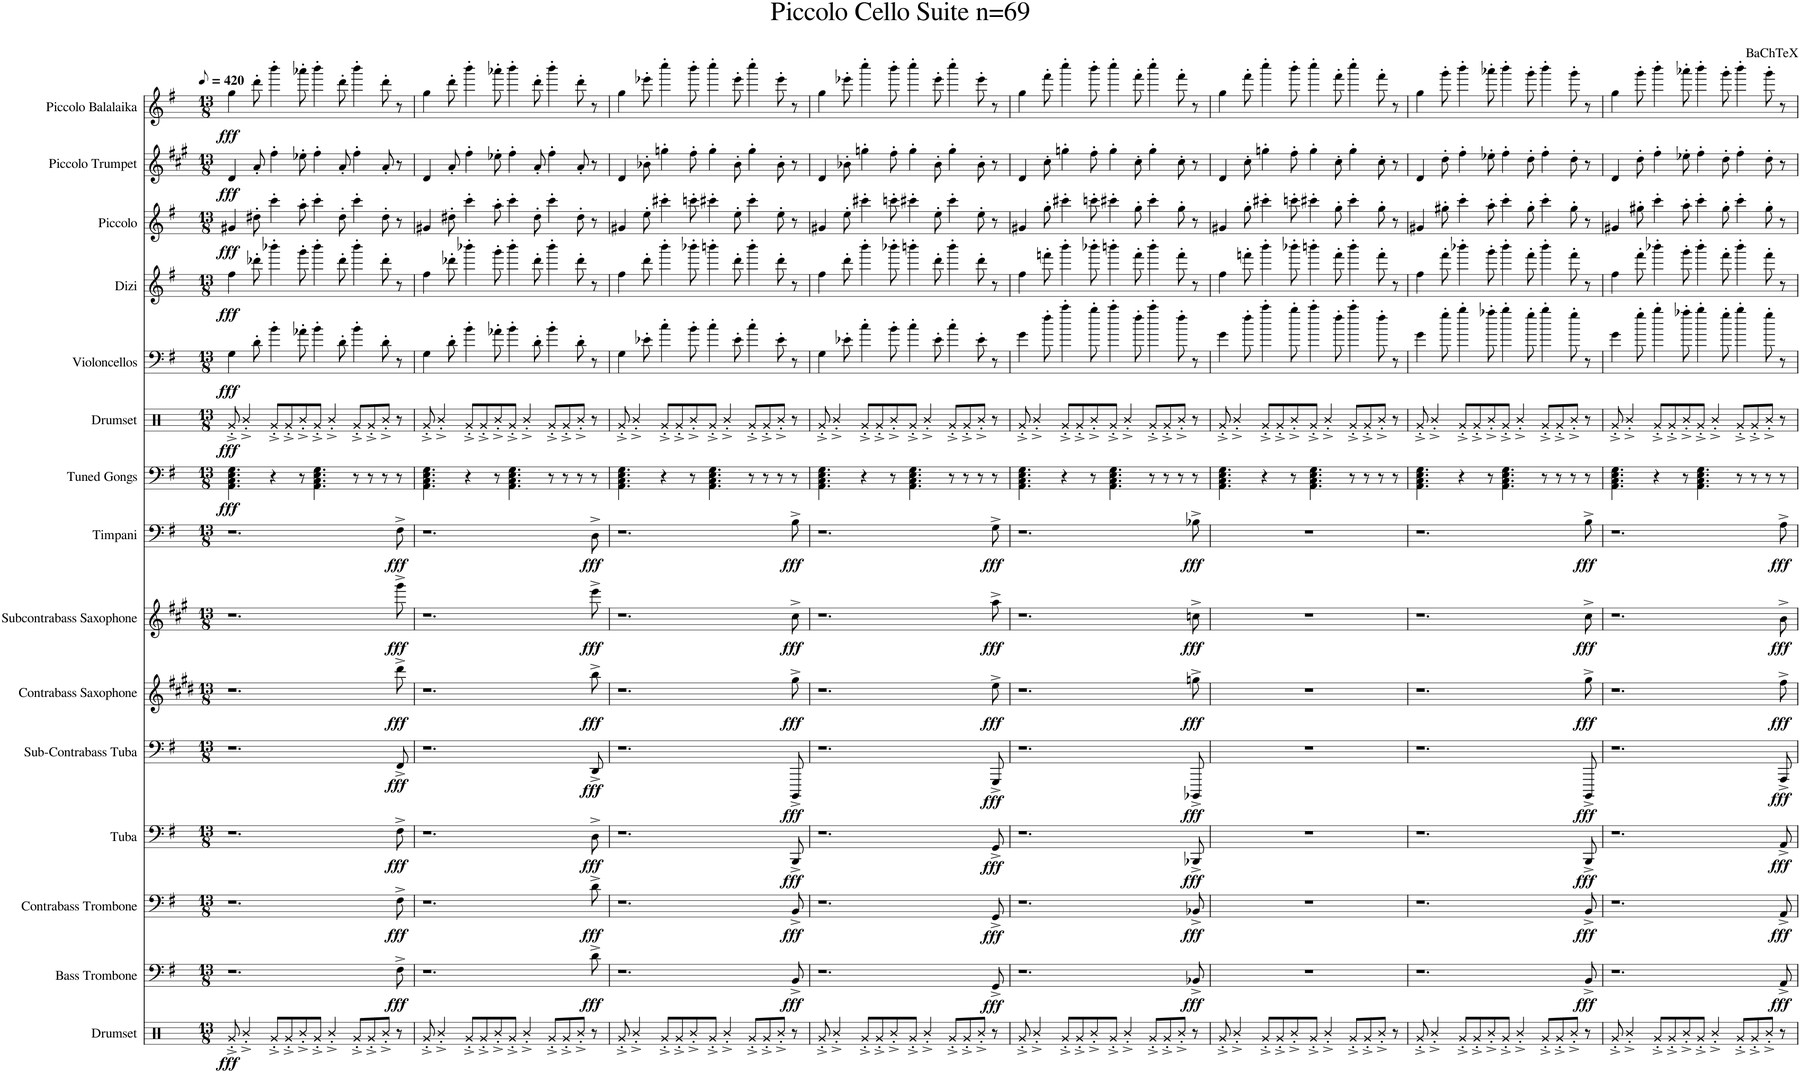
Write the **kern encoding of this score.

**kern	**dynam	**kern	**dynam	**kern	**dynam	**kern	**dynam	**kern	**dynam	**kern	**dynam	**kern	**dynam	**kern	**dynam	**kern	**dynam	**kern	**dynam	**kern	**dynam	**kern	**dynam	**kern	**dynam	**kern	**dynam	**kern	**dynam
*part15	*part15	*part14	*part14	*part13	*part13	*part12	*part12	*part11	*part11	*part10	*part10	*part9	*part9	*part8	*part8	*part7	*part7	*part6	*part6	*part5	*part5	*part4	*part4	*part3	*part3	*part2	*part2	*part1	*part1
*staff15	*staff15	*staff14	*staff14	*staff13	*staff13	*staff12	*staff12	*staff11	*staff11	*staff10	*staff10	*staff9	*staff9	*staff8	*staff8	*staff7	*staff7	*staff6	*staff6	*staff5	*staff5	*staff4	*staff4	*staff3	*staff3	*staff2	*staff2	*staff1	*staff1
*I"Drumset	*	*I"Bass Trombone	*	*I"Contrabass Trombone	*	*I"Tuba	*	*I"Sub-Contrabass Tuba	*	*I"Contrabass Saxophone	*	*I"Subcontrabass Saxophone	*	*I"Timpani	*	*I"Tuned Gongs	*	*I"Drumset	*	*I"Violoncellos	*	*I"Dizi	*	*I"Piccolo	*	*I"Piccolo Trumpet	*	*I"Piccolo Balalaika	*
*I'D. Set	*	*I'B. Tbn.	*	*I'Cb. Tbn.	*	*I'Tba.	*	*I'SCb. Tb.	*	*I'Cb. Sax.	*	*I'Scb. Sax.	*	*I'Timp.	*	*I'Td. Gon.	*	*I'D. Set	*	*I'Vcs.	*	*I'Di.	*	*I'Picc.	*	*I'P. Tpt.	*	*I'Pic. Bal.	*
*clefX	*	*clefF4	*	*clefF4	*	*clefF4	*	*clefF4	*	*clefG2	*	*clefG2	*	*clefF4	*	*clefF4	*	*clefX	*	*clefF4	*	*clefG2	*	*clefG2	*	*clefG2	*	*clefG2	*
*	*	*	*	*	*	*	*	*	*	*Trd19c33	*	*Trd22c38	*	*	*	*	*	*	*	*	*	*Trd-7c-12	*	*Trd-7c-12	*	*Trd-6c-10	*	*	*
*k[]	*	*k[f#]	*	*k[f#]	*	*k[f#]	*	*k[f#]	*	*k[f#c#g#d#]	*	*k[f#c#g#]	*	*k[f#]	*	*k[f#]	*	*k[]	*	*k[f#]	*	*k[f#]	*	*k[f#]	*	*k[f#c#g#]	*	*k[f#]	*
*M13/8	*	*M13/8	*	*M13/8	*	*M13/8	*	*M13/8	*	*M13/8	*	*M13/8	*	*M13/8	*	*M13/8	*	*M13/8	*	*M13/8	*	*M13/8	*	*M13/8	*	*M13/8	*	*M13/8	*
*MM210	*	*MM210	*	*MM210	*	*MM210	*	*MM210	*	*MM210	*	*MM210	*	*MM210	*	*MM210	*	*MM210	*	*MM210	*	*MM210	*	*MM210	*	*MM210	*	*MM210	*
=1	=1	=1	=1	=1	=1	=1	=1	=1	=1	=1	=1	=1	=1	=1	=1	=1	=1	=1	=1	=1	=1	=1	=1	=1	=1	=1	=1	=1	=1
!	!LO:DY:b	!	!	!	!	!	!	!	!	!	!	!	!	!	!	!	!LO:DY:b	!	!LO:DY:b	!	!LO:DY:b	!	!LO:DY:b	!	!LO:DY:b	!	!LO:DY:b	!	!LO:DY:b
8Rg'^/	fff	1.r	.	1.r	.	1.r	.	1.r	.	1.r	.	1.r	.	1.r	.	4.AA\ 4.C\ 4.E\ 4.G\	fff	8Rg'^/	fff	4G\	fff	4ff#\	fff	4g#X/	fff	4d/	fff	4gg\	fff
4R'^/	.	.	.	.	.	.	.	.	.	.	.	.	.	.	.	.	.	4R'^/	.	.	.	.	.	.	.	.	.	.	.
.	.	.	.	.	.	.	.	.	.	.	.	.	.	.	.	.	.	.	.	8d'\	.	8ddd-X'\	.	8dd#X'\	.	8a'/	.	8ddd'\	.
8Rg'^/L	.	.	.	.	.	.	.	.	.	.	.	.	.	.	.	4r	.	8Rg'^/L	.	4b'\	.	4bbb-X'\	.	4ccc'\	.	4ff#'\	.	4bbb'\	.
8Rg'^/	.	.	.	.	.	.	.	.	.	.	.	.	.	.	.	.	.	8Rg'^/	.	.	.	.	.	.	.	.	.	.	.
8R'^/	.	.	.	.	.	.	.	.	.	.	.	.	.	.	.	8r	.	8R'^/	.	8a-X'\	.	8ggg'\	.	8aa'\	.	8ee-X'\	.	8aaa-X'\	.
8Rg'^/J	.	.	.	.	.	.	.	.	.	.	.	.	.	.	.	4.AA\ 4.C\ 4.E\ 4.G\	.	8Rg'^/J	.	4b'\	.	4bbb-'\	.	4ccc'\	.	4ff#'\	.	4bbb'\	.
4R'^/	.	.	.	.	.	.	.	.	.	.	.	.	.	.	.	.	.	4R'^/	.	.	.	.	.	.	.	.	.	.	.
.	.	.	.	.	.	.	.	.	.	.	.	.	.	.	.	.	.	.	.	8d'\	.	8ddd-'\	.	8dd#'\	.	8a'/	.	8ddd'\	.
8Rg'^/L	.	.	.	.	.	.	.	.	.	.	.	.	.	.	.	8r	.	8Rg'^/L	.	4b'\	.	4bbb-'\	.	4ccc'\	.	4ff#'\	.	4bbb'\	.
8Rg'^/	.	.	.	.	.	.	.	.	.	.	.	.	.	.	.	8r	.	8Rg'^/	.	.	.	.	.	.	.	.	.	.	.
8R'^/J	.	.	.	.	.	.	.	.	.	.	.	.	.	.	.	8r	.	8R'^/J	.	8d'\	.	8ddd-'\	.	8dd#'\	.	8a'/	.	8ddd'\	.
!	!	!	!LO:DY:b	!	!LO:DY:b	!	!LO:DY:b	!	!LO:DY:b	!	!LO:DY:b	!	!LO:DY:b	!	!LO:DY:b	!	!	!	!	!	!	!	!	!	!	!	!	!	!
8r	.	8F#^\	fff	8F#^\	fff	8F#^\	fff	8FF#^/	fff	8ddd#^\	fff	8ggg#^\	fff	8F#^\	fff	8r	.	8r	.	8r	.	8r	.	8r	.	8r	.	8r	.
=2	=2	=2	=2	=2	=2	=2	=2	=2	=2	=2	=2	=2	=2	=2	=2	=2	=2	=2	=2	=2	=2	=2	=2	=2	=2	=2	=2	=2	=2
8Rg'^/	.	1.r	.	1.r	.	1.r	.	1.r	.	1.r	.	1.r	.	1.r	.	4.AA\ 4.C\ 4.E\ 4.G\	.	8Rg'^/	.	4G\	.	4ff#\	.	4g#X/	.	4d/	.	4gg\	.
4R'^/	.	.	.	.	.	.	.	.	.	.	.	.	.	.	.	.	.	4R'^/	.	.	.	.	.	.	.	.	.	.	.
.	.	.	.	.	.	.	.	.	.	.	.	.	.	.	.	.	.	.	.	8d'\	.	8ddd-X'\	.	8dd#X'\	.	8a'/	.	8ddd'\	.
8Rg'^/L	.	.	.	.	.	.	.	.	.	.	.	.	.	.	.	4r	.	8Rg'^/L	.	4b'\	.	4bbb-X'\	.	4ccc'\	.	4ff#'\	.	4bbb'\	.
8Rg'^/	.	.	.	.	.	.	.	.	.	.	.	.	.	.	.	.	.	8Rg'^/	.	.	.	.	.	.	.	.	.	.	.
8R'^/	.	.	.	.	.	.	.	.	.	.	.	.	.	.	.	8r	.	8R'^/	.	8a-X'\	.	8ggg'\	.	8aa'\	.	8ee-X'\	.	8aaa-X'\	.
8Rg'^/J	.	.	.	.	.	.	.	.	.	.	.	.	.	.	.	4.AA\ 4.C\ 4.E\ 4.G\	.	8Rg'^/J	.	4b'\	.	4bbb-'\	.	4ccc'\	.	4ff#'\	.	4bbb'\	.
4R'^/	.	.	.	.	.	.	.	.	.	.	.	.	.	.	.	.	.	4R'^/	.	.	.	.	.	.	.	.	.	.	.
.	.	.	.	.	.	.	.	.	.	.	.	.	.	.	.	.	.	.	.	8d'\	.	8ddd-'\	.	8dd#'\	.	8a'/	.	8ddd'\	.
8Rg'^/L	.	.	.	.	.	.	.	.	.	.	.	.	.	.	.	8r	.	8Rg'^/L	.	4b'\	.	4bbb-'\	.	4ccc'\	.	4ff#'\	.	4bbb'\	.
8Rg'^/	.	.	.	.	.	.	.	.	.	.	.	.	.	.	.	8r	.	8Rg'^/	.	.	.	.	.	.	.	.	.	.	.
8R'^/J	.	.	.	.	.	.	.	.	.	.	.	.	.	.	.	8r	.	8R'^/J	.	8d'\	.	8ddd-'\	.	8dd#'\	.	8a'/	.	8ddd'\	.
!	!	!	!LO:DY:b	!	!LO:DY:b	!	!LO:DY:b	!	!LO:DY:b	!	!LO:DY:b	!	!LO:DY:b	!	!LO:DY:b	!	!	!	!	!	!	!	!	!	!	!	!	!	!
8r	.	8d^\	fff	8d^\	fff	8D^\	fff	8DD^/	fff	8bb^\	fff	8eee^\	fff	8D^\	fff	8r	.	8r	.	8r	.	8r	.	8r	.	8r	.	8r	.
=3	=3	=3	=3	=3	=3	=3	=3	=3	=3	=3	=3	=3	=3	=3	=3	=3	=3	=3	=3	=3	=3	=3	=3	=3	=3	=3	=3	=3	=3
8Rg'^/	.	1.r	.	1.r	.	1.r	.	1.r	.	1.r	.	1.r	.	1.r	.	4.AA\ 4.C\ 4.E\ 4.G\	.	8Rg'^/	.	4G\	.	4ff#\	.	4g#X/	.	4d/	.	4gg\	.
4R'^/	.	.	.	.	.	.	.	.	.	.	.	.	.	.	.	.	.	4R'^/	.	.	.	.	.	.	.	.	.	.	.
.	.	.	.	.	.	.	.	.	.	.	.	.	.	.	.	.	.	.	.	8e-X'\	.	8ddd'\	.	8ee'\	.	8b-X'\	.	8eee-X'\	.
8Rg'^/L	.	.	.	.	.	.	.	.	.	.	.	.	.	.	.	4r	.	8Rg'^/L	.	4cc'\	.	4bbb'\	.	4ccc#X'\	.	4ggn'\	.	4cccc'\	.
8Rg'^/	.	.	.	.	.	.	.	.	.	.	.	.	.	.	.	.	.	8Rg'^/	.	.	.	.	.	.	.	.	.	.	.
8R'^/	.	.	.	.	.	.	.	.	.	.	.	.	.	.	.	8r	.	8R'^/	.	8b'\	.	8bbb-X'\	.	8cccn'\	.	8ff#'\	.	8bbb'\	.
8Rg'^/J	.	.	.	.	.	.	.	.	.	.	.	.	.	.	.	4.AA\ 4.C\ 4.E\ 4.G\	.	8Rg'^/J	.	4cc'\	.	4bbbn'\	.	4ccc#X'\	.	4gg'\	.	4cccc'\	.
4R'^/	.	.	.	.	.	.	.	.	.	.	.	.	.	.	.	.	.	4R'^/	.	.	.	.	.	.	.	.	.	.	.
.	.	.	.	.	.	.	.	.	.	.	.	.	.	.	.	.	.	.	.	8e-'\	.	8ddd'\	.	8ee'\	.	8b-'\	.	8eee-'\	.
8Rg'^/L	.	.	.	.	.	.	.	.	.	.	.	.	.	.	.	8r	.	8Rg'^/L	.	4cc'\	.	4bbb'\	.	4ccc#'\	.	4gg'\	.	4cccc'\	.
8Rg'^/	.	.	.	.	.	.	.	.	.	.	.	.	.	.	.	8r	.	8Rg'^/	.	.	.	.	.	.	.	.	.	.	.
8R'^/J	.	.	.	.	.	.	.	.	.	.	.	.	.	.	.	8r	.	8R'^/J	.	8e-'\	.	8ddd'\	.	8ee'\	.	8b-'\	.	8eee-'\	.
!	!	!	!LO:DY:b	!	!LO:DY:b	!	!LO:DY:b	!	!LO:DY:b	!	!LO:DY:b	!	!LO:DY:b	!	!LO:DY:b	!	!	!	!	!	!	!	!	!	!	!	!	!	!
8r	.	8BB^/	fff	8BB^/	fff	8BBB^/	fff	8BBBB^/	fff	8gg#^\	fff	8cc#^\	fff	8B^\	fff	8r	.	8r	.	8r	.	8r	.	8r	.	8r	.	8r	.
=4	=4	=4	=4	=4	=4	=4	=4	=4	=4	=4	=4	=4	=4	=4	=4	=4	=4	=4	=4	=4	=4	=4	=4	=4	=4	=4	=4	=4	=4
8Rg'^/	.	1.r	.	1.r	.	1.r	.	1.r	.	1.r	.	1.r	.	1.r	.	4.AA\ 4.C\ 4.E\ 4.G\	.	8Rg'^/	.	4G\	.	4ff#\	.	4g#X/	.	4d/	.	4gg\	.
4R'^/	.	.	.	.	.	.	.	.	.	.	.	.	.	.	.	.	.	4R'^/	.	.	.	.	.	.	.	.	.	.	.
.	.	.	.	.	.	.	.	.	.	.	.	.	.	.	.	.	.	.	.	8e-X'\	.	8ddd'\	.	8ee'\	.	8b-X'\	.	8eee-X'\	.
8Rg'^/L	.	.	.	.	.	.	.	.	.	.	.	.	.	.	.	4r	.	8Rg'^/L	.	4cc'\	.	4bbb'\	.	4ccc#X'\	.	4ggn'\	.	4cccc'\	.
8Rg'^/	.	.	.	.	.	.	.	.	.	.	.	.	.	.	.	.	.	8Rg'^/	.	.	.	.	.	.	.	.	.	.	.
8R'^/	.	.	.	.	.	.	.	.	.	.	.	.	.	.	.	8r	.	8R'^/	.	8b'\	.	8bbb-X'\	.	8cccn'\	.	8ff#'\	.	8bbb'\	.
8Rg'^/J	.	.	.	.	.	.	.	.	.	.	.	.	.	.	.	4.AA\ 4.C\ 4.E\ 4.G\	.	8Rg'^/J	.	4cc'\	.	4bbbn'\	.	4ccc#X'\	.	4gg'\	.	4cccc'\	.
4R'^/	.	.	.	.	.	.	.	.	.	.	.	.	.	.	.	.	.	4R'^/	.	.	.	.	.	.	.	.	.	.	.
.	.	.	.	.	.	.	.	.	.	.	.	.	.	.	.	.	.	.	.	8e-'\	.	8ddd'\	.	8ee'\	.	8b-'\	.	8eee-'\	.
8Rg'^/L	.	.	.	.	.	.	.	.	.	.	.	.	.	.	.	8r	.	8Rg'^/L	.	4cc'\	.	4bbb'\	.	4ccc#'\	.	4gg'\	.	4cccc'\	.
8Rg'^/	.	.	.	.	.	.	.	.	.	.	.	.	.	.	.	8r	.	8Rg'^/	.	.	.	.	.	.	.	.	.	.	.
8R'^/J	.	.	.	.	.	.	.	.	.	.	.	.	.	.	.	8r	.	8R'^/J	.	8e-'\	.	8ddd'\	.	8ee'\	.	8b-'\	.	8eee-'\	.
!	!	!	!LO:DY:b	!	!LO:DY:b	!	!LO:DY:b	!	!LO:DY:b	!	!LO:DY:b	!	!LO:DY:b	!	!LO:DY:b	!	!	!	!	!	!	!	!	!	!	!	!	!	!
8r	.	8GG^/	fff	8GG^/	fff	8GG^/	fff	8GGG^/	fff	8ee^\	fff	8aa^\	fff	8G^\	fff	8r	.	8r	.	8r	.	8r	.	8r	.	8r	.	8r	.
=5	=5	=5	=5	=5	=5	=5	=5	=5	=5	=5	=5	=5	=5	=5	=5	=5	=5	=5	=5	=5	=5	=5	=5	=5	=5	=5	=5	=5	=5
8Rg'^/	.	1.r	.	1.r	.	1.r	.	1.r	.	1.r	.	1.r	.	1.r	.	4.AA\ 4.C\ 4.E\ 4.G\	.	8Rg'^/	.	4g\	.	4ff#\	.	4g#X/	.	4d/	.	4gg\	.
4R'^/	.	.	.	.	.	.	.	.	.	.	.	.	.	.	.	.	.	4R'^/	.	.	.	.	.	.	.	.	.	.	.
.	.	.	.	.	.	.	.	.	.	.	.	.	.	.	.	.	.	.	.	8ff#'\	.	8fffn'\	.	8gg'\	.	8cc#'\	.	8fff#'\	.
8Rg'^/L	.	.	.	.	.	.	.	.	.	.	.	.	.	.	.	4r	.	8Rg'^/L	.	4ccc'\	.	4bbb'\	.	4ccc#X'\	.	4ggn'\	.	4cccc'\	.
8Rg'^/	.	.	.	.	.	.	.	.	.	.	.	.	.	.	.	.	.	8Rg'^/	.	.	.	.	.	.	.	.	.	.	.
8R'^/	.	.	.	.	.	.	.	.	.	.	.	.	.	.	.	8r	.	8R'^/	.	8bb'\	.	8bbb-X'\	.	8cccn'\	.	8ff#'\	.	8bbb'\	.
8Rg'^/J	.	.	.	.	.	.	.	.	.	.	.	.	.	.	.	4.AA\ 4.C\ 4.E\ 4.G\	.	8Rg'^/J	.	4ccc'\	.	4bbbn'\	.	4ccc#X'\	.	4gg'\	.	4cccc'\	.
4R'^/	.	.	.	.	.	.	.	.	.	.	.	.	.	.	.	.	.	4R'^/	.	.	.	.	.	.	.	.	.	.	.
.	.	.	.	.	.	.	.	.	.	.	.	.	.	.	.	.	.	.	.	8ff#'\	.	8fff'\	.	8gg'\	.	8cc#'\	.	8fff#'\	.
8Rg'^/L	.	.	.	.	.	.	.	.	.	.	.	.	.	.	.	8r	.	8Rg'^/L	.	4ccc'\	.	4bbb'\	.	4ccc#'\	.	4gg'\	.	4cccc'\	.
8Rg'^/	.	.	.	.	.	.	.	.	.	.	.	.	.	.	.	8r	.	8Rg'^/	.	.	.	.	.	.	.	.	.	.	.
8R'^/J	.	.	.	.	.	.	.	.	.	.	.	.	.	.	.	8r	.	8R'^/J	.	8ff#'\	.	8fff'\	.	8gg'\	.	8cc#'\	.	8fff#'\	.
!	!	!	!LO:DY:b	!	!LO:DY:b	!	!LO:DY:b	!	!LO:DY:b	!	!LO:DY:b	!	!LO:DY:b	!	!LO:DY:b	!	!	!	!	!	!	!	!	!	!	!	!	!	!
8r	.	8BB-X^/	fff	8BB-X^/	fff	8BBB-X^/	fff	8BBBB-X^/	fff	8ggn^\	fff	8ccn^\	fff	8B-X^\	fff	8r	.	8r	.	8r	.	8r	.	8r	.	8r	.	8r	.
=6	=6	=6	=6	=6	=6	=6	=6	=6	=6	=6	=6	=6	=6	=6	=6	=6	=6	=6	=6	=6	=6	=6	=6	=6	=6	=6	=6	=6	=6
8Rg'^/	.	8%13r	.	8%13r	.	8%13r	.	8%13r	.	8%13r	.	8%13r	.	8%13r	.	4.AA\ 4.C\ 4.E\ 4.G\	.	8Rg'^/	.	4g\	.	4ff#\	.	4g#X/	.	4d/	.	4gg\	.
4R'^/	.	.	.	.	.	.	.	.	.	.	.	.	.	.	.	.	.	4R'^/	.	.	.	.	.	.	.	.	.	.	.
.	.	.	.	.	.	.	.	.	.	.	.	.	.	.	.	.	.	.	.	8ff#'\	.	8fffn'\	.	8gg'\	.	8cc#'\	.	8fff#'\	.
8Rg'^/L	.	.	.	.	.	.	.	.	.	.	.	.	.	.	.	4r	.	8Rg'^/L	.	4ccc'\	.	4bbb'\	.	4ccc#X'\	.	4ggn'\	.	4cccc'\	.
8Rg'^/	.	.	.	.	.	.	.	.	.	.	.	.	.	.	.	.	.	8Rg'^/	.	.	.	.	.	.	.	.	.	.	.
8R'^/	.	.	.	.	.	.	.	.	.	.	.	.	.	.	.	8r	.	8R'^/	.	8bb'\	.	8bbb-X'\	.	8cccn'\	.	8ff#'\	.	8bbb'\	.
8Rg'^/J	.	.	.	.	.	.	.	.	.	.	.	.	.	.	.	4.AA\ 4.C\ 4.E\ 4.G\	.	8Rg'^/J	.	4ccc'\	.	4bbbn'\	.	4ccc#X'\	.	4gg'\	.	4cccc'\	.
4R'^/	.	.	.	.	.	.	.	.	.	.	.	.	.	.	.	.	.	4R'^/	.	.	.	.	.	.	.	.	.	.	.
.	.	.	.	.	.	.	.	.	.	.	.	.	.	.	.	.	.	.	.	8ff#'\	.	8fff'\	.	8gg'\	.	8cc#'\	.	8fff#'\	.
8Rg'^/L	.	.	.	.	.	.	.	.	.	.	.	.	.	.	.	8r	.	8Rg'^/L	.	4ccc'\	.	4bbb'\	.	4ccc#'\	.	4gg'\	.	4cccc'\	.
8Rg'^/	.	.	.	.	.	.	.	.	.	.	.	.	.	.	.	8r	.	8Rg'^/	.	.	.	.	.	.	.	.	.	.	.
8R'^/J	.	.	.	.	.	.	.	.	.	.	.	.	.	.	.	8r	.	8R'^/J	.	8ff#'\	.	8fff'\	.	8gg'\	.	8cc#'\	.	8fff#'\	.
8r	.	.	.	.	.	.	.	.	.	.	.	.	.	.	.	8r	.	8r	.	8r	.	8r	.	8r	.	8r	.	8r	.
=7	=7	=7	=7	=7	=7	=7	=7	=7	=7	=7	=7	=7	=7	=7	=7	=7	=7	=7	=7	=7	=7	=7	=7	=7	=7	=7	=7	=7	=7
8Rg'^/	.	1.r	.	1.r	.	1.r	.	1.r	.	1.r	.	1.r	.	1.r	.	4.AA\ 4.C\ 4.E\ 4.G\	.	8Rg'^/	.	4g\	.	4ff#\	.	4g#X/	.	4d/	.	4gg\	.
4R'^/	.	.	.	.	.	.	.	.	.	.	.	.	.	.	.	.	.	4R'^/	.	.	.	.	.	.	.	.	.	.	.
.	.	.	.	.	.	.	.	.	.	.	.	.	.	.	.	.	.	.	.	8gg'\	.	8fff#'\	.	8gg#X'\	.	8dd'\	.	8ggg'\	.
8Rg'^/L	.	.	.	.	.	.	.	.	.	.	.	.	.	.	.	4r	.	8Rg'^/L	.	4bb'\	.	4bbb-X'\	.	4ccc'\	.	4ff#'\	.	4bbb'\	.
8Rg'^/	.	.	.	.	.	.	.	.	.	.	.	.	.	.	.	.	.	8Rg'^/	.	.	.	.	.	.	.	.	.	.	.
8R'^/	.	.	.	.	.	.	.	.	.	.	.	.	.	.	.	8r	.	8R'^/	.	8aa-X'\	.	8ggg'\	.	8aa'\	.	8ee-X'\	.	8aaa-X'\	.
8Rg'^/J	.	.	.	.	.	.	.	.	.	.	.	.	.	.	.	4.AA\ 4.C\ 4.E\ 4.G\	.	8Rg'^/J	.	4bb'\	.	4bbb-'\	.	4ccc'\	.	4ff#'\	.	4bbb'\	.
4R'^/	.	.	.	.	.	.	.	.	.	.	.	.	.	.	.	.	.	4R'^/	.	.	.	.	.	.	.	.	.	.	.
.	.	.	.	.	.	.	.	.	.	.	.	.	.	.	.	.	.	.	.	8gg'\	.	8fff#'\	.	8gg#'\	.	8dd'\	.	8ggg'\	.
8Rg'^/L	.	.	.	.	.	.	.	.	.	.	.	.	.	.	.	8r	.	8Rg'^/L	.	4bb'\	.	4bbb-'\	.	4ccc'\	.	4ff#'\	.	4bbb'\	.
8Rg'^/	.	.	.	.	.	.	.	.	.	.	.	.	.	.	.	8r	.	8Rg'^/	.	.	.	.	.	.	.	.	.	.	.
8R'^/J	.	.	.	.	.	.	.	.	.	.	.	.	.	.	.	8r	.	8R'^/J	.	8gg'\	.	8fff#'\	.	8gg#'\	.	8dd'\	.	8ggg'\	.
!	!	!	!LO:DY:b	!	!LO:DY:b	!	!LO:DY:b	!	!LO:DY:b	!	!LO:DY:b	!	!LO:DY:b	!	!LO:DY:b	!	!	!	!	!	!	!	!	!	!	!	!	!	!
8r	.	8BB^/	fff	8BB^/	fff	8BBB^/	fff	8BBBB^/	fff	8gg#^\	fff	8cc#^\	fff	8B^\	fff	8r	.	8r	.	8r	.	8r	.	8r	.	8r	.	8r	.
=8	=8	=8	=8	=8	=8	=8	=8	=8	=8	=8	=8	=8	=8	=8	=8	=8	=8	=8	=8	=8	=8	=8	=8	=8	=8	=8	=8	=8	=8
8Rg'^/	.	1.r	.	1.r	.	1.r	.	1.r	.	1.r	.	1.r	.	1.r	.	4.AA\ 4.C\ 4.E\ 4.G\	.	8Rg'^/	.	4g\	.	4ff#\	.	4g#X/	.	4d/	.	4gg\	.
4R'^/	.	.	.	.	.	.	.	.	.	.	.	.	.	.	.	.	.	4R'^/	.	.	.	.	.	.	.	.	.	.	.
.	.	.	.	.	.	.	.	.	.	.	.	.	.	.	.	.	.	.	.	8gg'\	.	8fff#'\	.	8gg#X'\	.	8dd'\	.	8ggg'\	.
8Rg'^/L	.	.	.	.	.	.	.	.	.	.	.	.	.	.	.	4r	.	8Rg'^/L	.	4bb'\	.	4bbb-X'\	.	4ccc'\	.	4ff#'\	.	4bbb'\	.
8Rg'^/	.	.	.	.	.	.	.	.	.	.	.	.	.	.	.	.	.	8Rg'^/	.	.	.	.	.	.	.	.	.	.	.
8R'^/	.	.	.	.	.	.	.	.	.	.	.	.	.	.	.	8r	.	8R'^/	.	8aa-X'\	.	8ggg'\	.	8aa'\	.	8ee-X'\	.	8aaa-X'\	.
8Rg'^/J	.	.	.	.	.	.	.	.	.	.	.	.	.	.	.	4.AA\ 4.C\ 4.E\ 4.G\	.	8Rg'^/J	.	4bb'\	.	4bbb-'\	.	4ccc'\	.	4ff#'\	.	4bbb'\	.
4R'^/	.	.	.	.	.	.	.	.	.	.	.	.	.	.	.	.	.	4R'^/	.	.	.	.	.	.	.	.	.	.	.
.	.	.	.	.	.	.	.	.	.	.	.	.	.	.	.	.	.	.	.	8gg'\	.	8fff#'\	.	8gg#'\	.	8dd'\	.	8ggg'\	.
8Rg'^/L	.	.	.	.	.	.	.	.	.	.	.	.	.	.	.	8r	.	8Rg'^/L	.	4bb'\	.	4bbb-'\	.	4ccc'\	.	4ff#'\	.	4bbb'\	.
8Rg'^/	.	.	.	.	.	.	.	.	.	.	.	.	.	.	.	8r	.	8Rg'^/	.	.	.	.	.	.	.	.	.	.	.
8R'^/J	.	.	.	.	.	.	.	.	.	.	.	.	.	.	.	8r	.	8R'^/J	.	8gg'\	.	8fff#'\	.	8gg#'\	.	8dd'\	.	8ggg'\	.
!	!	!	!LO:DY:b	!	!LO:DY:b	!	!LO:DY:b	!	!LO:DY:b	!	!LO:DY:b	!	!LO:DY:b	!	!LO:DY:b	!	!	!	!	!	!	!	!	!	!	!	!	!	!
8r	.	8AA^/	fff	8AA^/	fff	8AA^/	fff	8AAA^/	fff	8ff#^\	fff	8b^\	fff	8A^\	fff	8r	.	8r	.	8r	.	8r	.	8r	.	8r	.	8r	.
=	=	=	=	=	=	=	=	=	=	=	=	=	=	=	=	=	=	=	=	=	=	=	=	=	=	=	=	=	=
*-	*-	*-	*-	*-	*-	*-	*-	*-	*-	*-	*-	*-	*-	*-	*-	*-	*-	*-	*-	*-	*-	*-	*-	*-	*-	*-	*-	*-	*-
